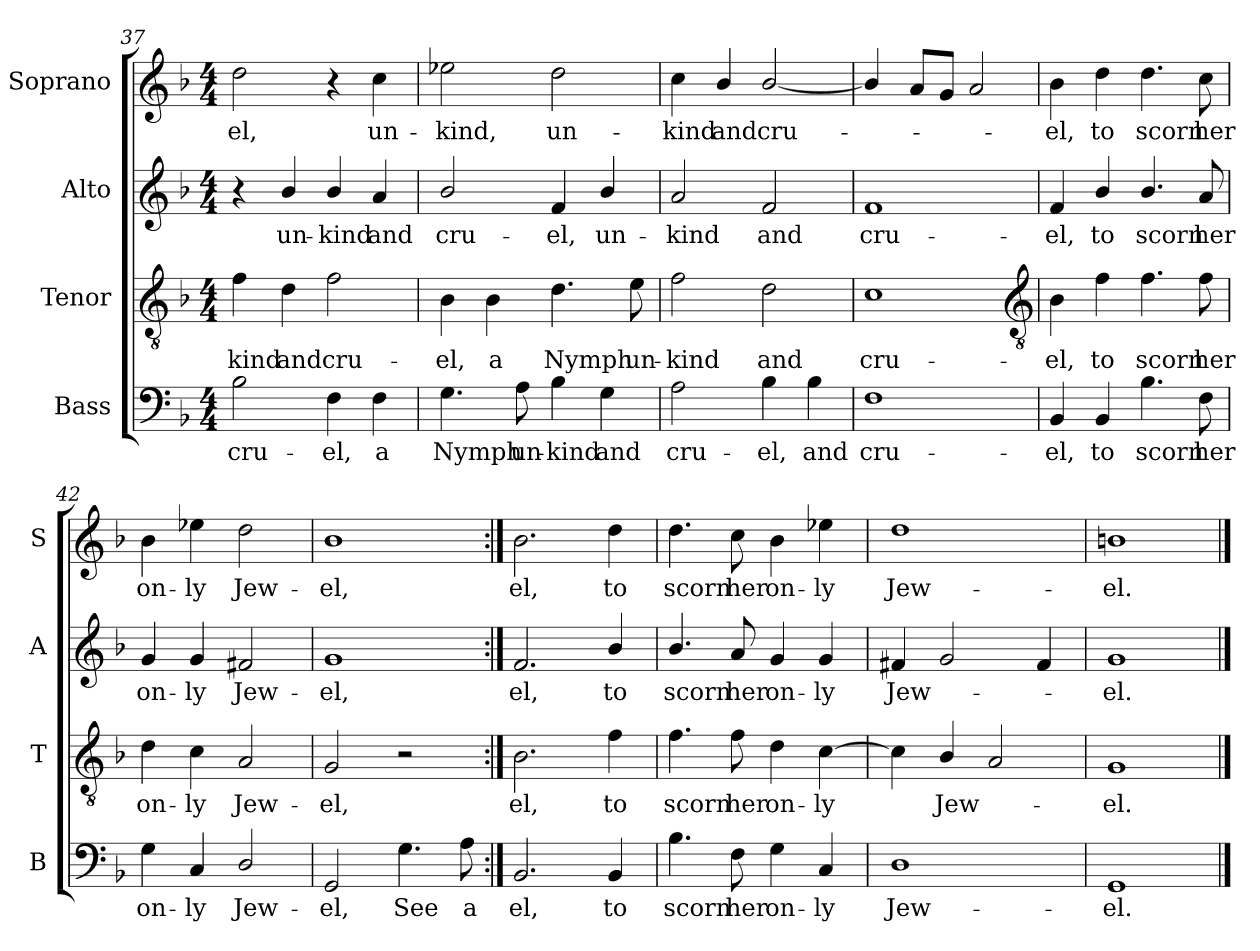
**kern	**text	**kern	**text	**kern	**text	**kern	**text
*part4	*part4	*part3	*part3	*part2	*part2	*part1	*part1
*staff4	*staff4	*staff3	*staff3	*staff2	*staff2	*staff1	*staff1
*I"Bass	*	*I"Tenor	*	*I"Alto	*	*I"Soprano	*
*I'B	*	*I'T	*	*I'A	*	*I'S	*
*clefF4	*	*clefGv2	*	*clefG2	*	*clefG2	*
*k[b-]	*	*k[b-]	*	*k[b-]	*	*k[b-]	*
*M4/4	*	*M4/4	*	*M4/4	*	*M4/4	*
=37	=37	=37	=37	=37	=37	=37	=37
!	!LO:LY:b	!	!LO:LY:b	!	!	!	!LO:LY:b
2B-	cru-	4f	-kind	4r	.	2dd	-el,
!	!	!	!LO:LY:b	!	!LO:LY:b	!	!
.	.	4d	and	4b-/	un-	.	.
!	!LO:LY:b	!	!LO:LY:b	!	!LO:LY:b	!	!
4F	-el,	2f	cru-	4b-/	-kind	4r	.
!	!LO:LY:b	!	!	!	!LO:LY:b	!	!LO:LY:b
4F	a	.	.	4a	and	4cc	un-
=38	=38	=38	=38	=38	=38	=38	=38
!	!LO:LY:b	!	!LO:LY:b	!	!LO:LY:b	!	!LO:LY:b
4.G	Nymph	4B-	-el,	2b-/	cru-	2ee-X	-kind,
!	!	!	!LO:LY:b	!	!	!	!
.	.	4B-	a	.	.	.	.
!	!LO:LY:b	!	!	!	!	!	!
8A	un-	.	.	.	.	.	.
!	!LO:LY:b	!	!LO:LY:b	!	!LO:LY:b	!	!LO:LY:b
4B-	-kind	4.d	Nymph	4f	-el,	2dd	un-
!	!LO:LY:b	!	!	!	!LO:LY:b	!	!
4G	and	.	.	4b-/	un-	.	.
!	!	!	!LO:LY:b	!	!	!	!
.	.	8e	un-	.	.	.	.
=39	=39	=39	=39	=39	=39	=39	=39
!	!LO:LY:b	!	!LO:LY:b	!	!LO:LY:b	!	!LO:LY:b
2A	cru-	2f	-kind	2a	-kind	4cc	-kind
!	!	!	!	!	!	!	!LO:LY:b
.	.	.	.	.	.	4b-/	and
!	!LO:LY:b	!	!LO:LY:b	!	!LO:LY:b	!	!LO:LY:b
4B-	-el,	2d	and	2f	and	[2b-/	cru-
!	!LO:LY:b	!	!	!	!	!	!
4B-	and	.	.	.	.	.	.
=40	=40	=40	=40	=40	=40	=40	=40
!	!LO:LY:b	!	!LO:LY:b	!	!LO:LY:b	!	!
1F	cru-	1c	cru-	1f	cru-	4b-/]	.
.	.	.	.	.	.	8aL	.
.	.	.	.	.	.	8gJ	.
.	.	.	.	.	.	2a	.
*	*	*clefGv2	*	*	*	*	*
!!LO:LB:g=z
=41	=41	=41	=41	=41	=41	=41	=41
!	!LO:LY:b	!	!LO:LY:b	!	!LO:LY:b	!	!LO:LY:b
4BB-	-el,	4B-	-el,	4f	-el,	4b-	el,
!	!LO:LY:b	!	!LO:LY:b	!	!LO:LY:b	!	!LO:LY:b
4BB-	to	4f	to	4b-/	to	4dd	to
!	!LO:LY:b	!	!LO:LY:b	!	!LO:LY:b	!	!LO:LY:b
4.B-	scorn	4.f	scorn	4.b-/	scorn	4.dd	scorn
!	!LO:LY:b	!	!LO:LY:b	!	!LO:LY:b	!	!LO:LY:b
8F	her	8f	her	8a	her	8cc	her
=42	=42	=42	=42	=42	=42	=42	=42
!	!LO:LY:b	!	!LO:LY:b	!	!LO:LY:b	!	!LO:LY:b
4G	on-	4d	on-	4g	on-	4b-	on-
!	!LO:LY:b	!	!LO:LY:b	!	!LO:LY:b	!	!LO:LY:b
4C	-ly	4c	-ly	4g	-ly	4ee-X	-ly
!	!LO:LY:b	!	!LO:LY:b	!	!LO:LY:b	!	!LO:LY:b
2D/	Jew-	2A/	Jew-	2f#X	Jew-	2dd	Jew-
=43	=43	=43	=43	=43	=43	=43	=43
!	!LO:LY:b	!	!LO:LY:b	!	!LO:LY:b	!	!LO:LY:b
2GG	-el,	2G	-el,	1g	-el,	1b-	-el,
!	!LO:LY:b	!	!	!	!	!	!
4.G	See	2r	.	.	.	.	.
!	!LO:LY:b	!	!	!	!	!	!
8A	a	.	.	.	.	.	.
=44:|!	=44:|!	=44:|!	=44:|!	=44:|!	=44:|!	=44:|!	=44:|!
!	!LO:LY:b	!	!LO:LY:b	!	!LO:LY:b	!	!LO:LY:b
2.BB-	el,	2.B-\	el,	2.f	el,	2.b-	el,
!	!LO:LY:b	!	!LO:LY:b	!	!LO:LY:b	!	!LO:LY:b
4BB-	to	4f	to	4b-/	to	4dd	to
=45	=45	=45	=45	=45	=45	=45	=45
!	!LO:LY:b	!	!LO:LY:b	!	!LO:LY:b	!	!LO:LY:b
4.B-	scorn	4.f	scorn	4.b-/	scorn	4.dd	scorn
!	!LO:LY:b	!	!LO:LY:b	!	!LO:LY:b	!	!LO:LY:b
8F	her	8f	her	8a	her	8cc	her
!	!LO:LY:b	!	!LO:LY:b	!	!LO:LY:b	!	!LO:LY:b
4G	on-	4d	on-	4g	on-	4b-	on-
!	!LO:LY:b	!	!LO:LY:b	!	!LO:LY:b	!	!LO:LY:b
4C	-ly	[4c	-ly	4g	-ly	4ee-X	-ly
=46	=46	=46	=46	=46	=46	=46	=46
!	!LO:LY:b	!	!	!	!LO:LY:b	!	!LO:LY:b
1D	Jew-	4c]	.	4f#X	Jew-	1dd	Jew-
!	!	!	!LO:LY:b	!	!	!	!
.	.	4B-/	Jew-	2g	.	.	.
.	.	2A	.	.	.	.	.
.	.	.	.	4f#	.	.	.
=47	=47	=47	=47	=47	=47	=47	=47
!	!LO:LY:b	!	!LO:LY:b	!	!LO:LY:b	!	!LO:LY:b
1GG	-el.	1G	el.	1g	el.	1bn	-el.
==	==	==	==	==	==	==	==
*-	*-	*-	*-	*-	*-	*-	*-
